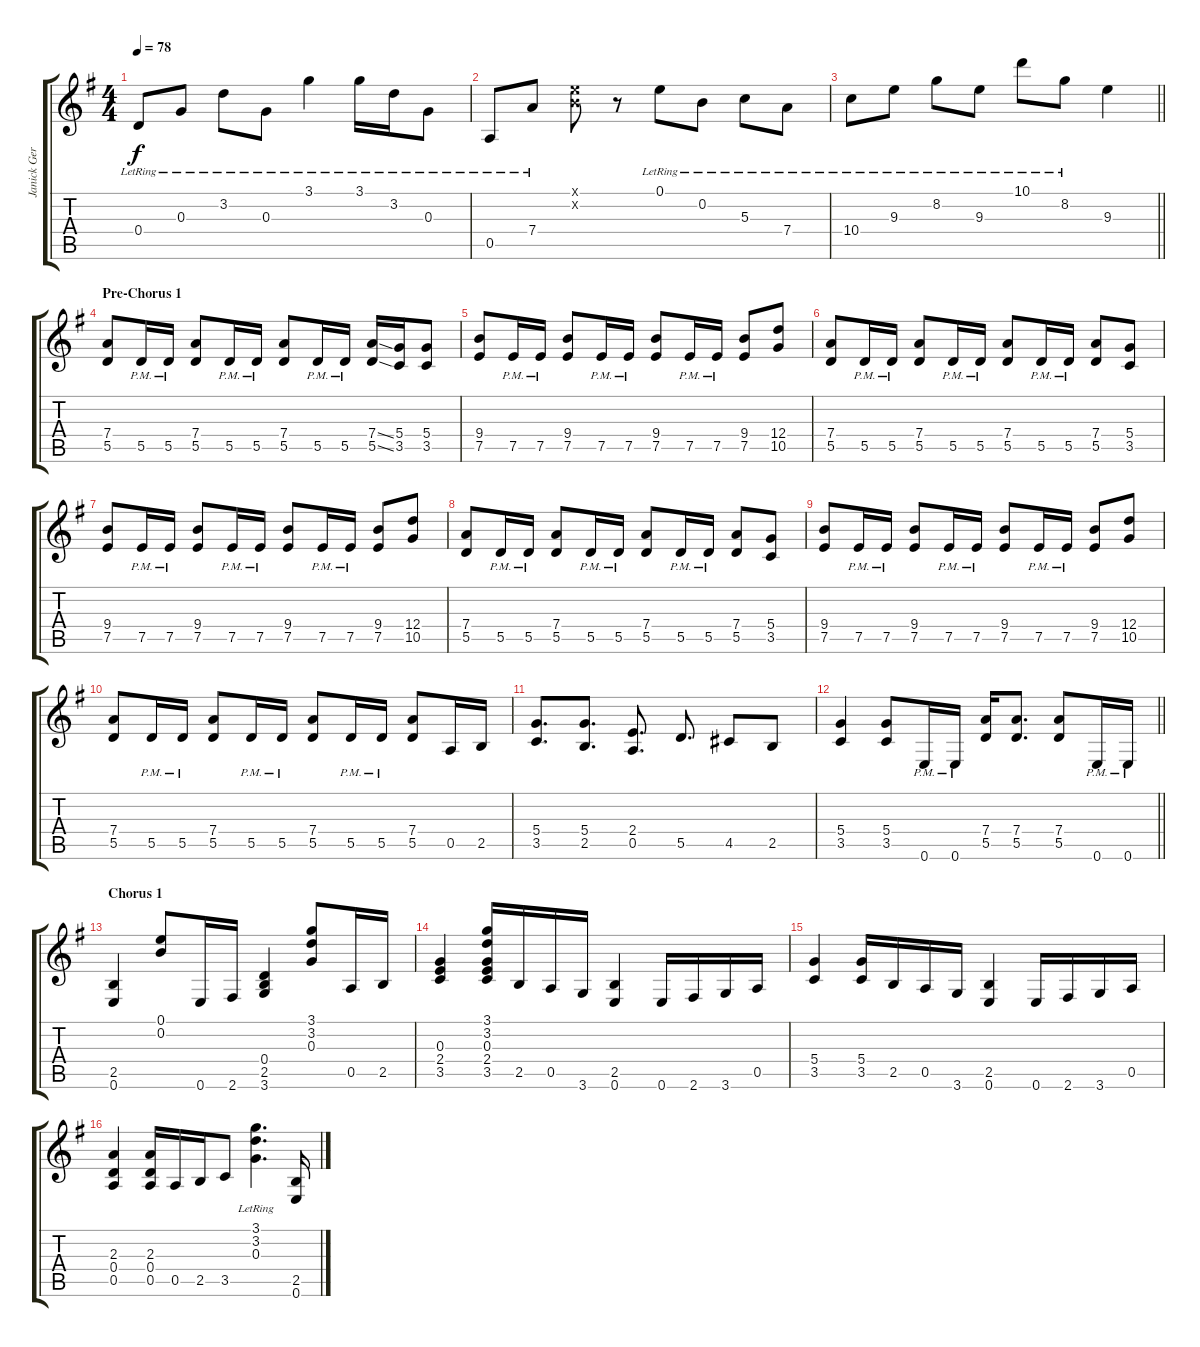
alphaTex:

\track ("Janick Gers" "Janick Ger") {instrument distortionguitar}
\staff {score tabs}
\tuning (E4 B3 G3 D3 A2 E2) {hide}
\ts (4 4)
\tempo 78
\clef g2
\ks g
0.4{lr}.8{dy f} 0.3{lr}.8 3.2{lr}.8 0.3{lr}.8 3.1{lr}.4 3.1{lr}.16 3.2{lr}.16 0.3{lr}.8 |
0.5{lr}.8 7.4{lr}.8 (0.1{x} 0.2{x}).8 r.8 0.1{lr}.8 0.2{lr}.8 5.3{lr}.8 7.4{lr}.8 |
\barLineRight lightlight
10.4{lr}.8 9.3{lr}.8 8.2{lr}.8 9.3{lr}.8 10.1{lr}.8 8.2{lr}.8 9.3.4 |
\section ("" "Pre-Chorus 1")
(7.4 5.5).8{instrument distortionguitar} 5.5{pm}.16 5.5{pm}.16 (7.4 5.5).8 5.5{pm}.16 5.5{pm}.16 (7.4 5.5).8 5.5{pm}.16 5.5{pm}.16 (7.4{ss} 5.5{ss}).16 (5.4 3.5).16 (5.4 3.5).8 |
(9.4 7.5).8 7.5{pm}.16 7.5{pm}.16 (9.4 7.5).8 7.5{pm}.16 7.5{pm}.16 (9.4 7.5).8 7.5{pm}.16 7.5{pm}.16 (9.4 7.5).8 (12.4 10.5).8 |
(7.4 5.5).8 5.5{pm}.16 5.5{pm}.16 (7.4 5.5).8 5.5{pm}.16 5.5{pm}.16 (7.4 5.5).8 5.5{pm}.16 5.5{pm}.16 (7.4 5.5).8 (5.4 3.5).8 |
(9.4 7.5).8 7.5{pm}.16 7.5{pm}.16 (9.4 7.5).8 7.5{pm}.16 7.5{pm}.16 (9.4 7.5).8 7.5{pm}.16 7.5{pm}.16 (9.4 7.5).8 (12.4 10.5).8 |
(7.4 5.5).8 5.5{pm}.16 5.5{pm}.16 (7.4 5.5).8 5.5{pm}.16 5.5{pm}.16 (7.4 5.5).8 5.5{pm}.16 5.5{pm}.16 (7.4 5.5).8 (5.4 3.5).8 |
(9.4 7.5).8 7.5{pm}.16 7.5{pm}.16 (9.4 7.5).8 7.5{pm}.16 7.5{pm}.16 (9.4 7.5).8 7.5{pm}.16 7.5{pm}.16 (9.4 7.5).8 (12.4 10.5).8 |
(7.4 5.5).8 5.5{pm}.16 5.5{pm}.16 (7.4 5.5).8 5.5{pm}.16 5.5{pm}.16 (7.4 5.5).8 5.5{pm}.16 5.5{pm}.16 (7.4 5.5).8 0.5.16 2.5.16 |
(5.4 3.5).8{d} (5.4 2.5).8{d} (2.4 0.5).8{d} 5.5.8{d} 4.5.8 2.5.8 |
\barLineRight lightlight
(5.4 3.5).4 (5.4 3.5).8 0.6{pm}.16 0.6{pm}.16 (7.4 5.5).16 (7.4 5.5).8{d} (7.4 5.5).8 0.6{pm}.16 0.6{pm}.16 |
\section ("" "Chorus 1")
(2.5 0.6).4 (0.1 0.2).8 0.6.16 2.6.16 (0.4 2.5 3.6).4 (3.1 3.2 0.3).8 0.5.16 2.5.16 |
(0.3 2.4 3.5).4 (3.1 3.2 0.3 2.4 3.5).16 2.5.16 0.5.16 3.6.16 (2.5 0.6).4 0.6.16 2.6.16 3.6.16 0.5.16 |
(5.4 3.5).4 (5.4 3.5).16 2.5.16 0.5.16 3.6.16 (2.5 0.6).4 0.6.16 2.6.16 3.6.16 0.5.16 |
(2.3 0.4 0.5).4 (2.3 0.4 0.5).16 0.5.16 2.5.16 3.5.8 (3.1{lr} 3.2{lr} 0.3{lr}).4{d} (2.5 0.6).16
